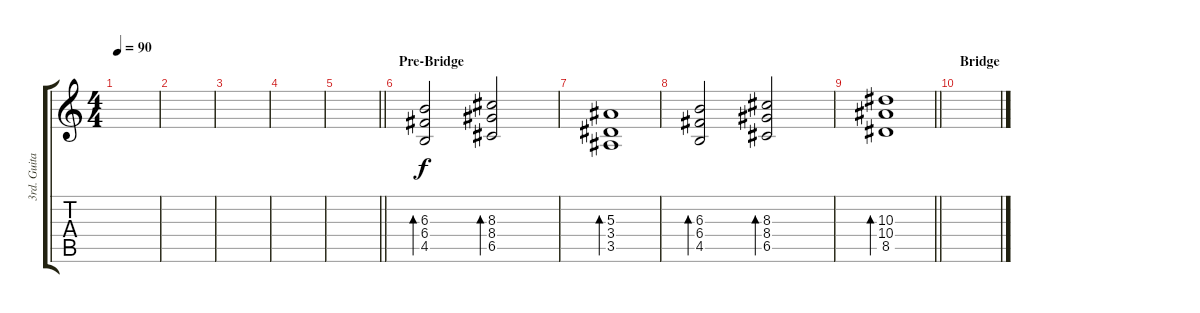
\track ("3rd. Guitar (only on album version)" "3rd. Guita") {instrument acousticguitarsteel}
\staff {score tabs}
\tuning (D4 A3 F3 C3 G2 C2) {hide}
\ts (4 4)
\tempo 90
\clef g2
\ks c
|
|
|
|
\barLineRight lightlight
|
\section ("" "Pre-Bridge")
(6.3 6.4 4.5).2{bd 240 volume 10 instrument electricguitarjazz} (8.3 8.4 6.5).2{bd 240} |
(5.3 3.4 3.5).1{bd 240} |
(6.3 6.4 4.5).2{bd 240 volume 10 instrument electricguitarjazz} (8.3 8.4 6.5).2{bd 240} |
\barLineRight lightlight
(10.3 10.4 8.5).1{bd 240} |
\section ("" "Bridge")
